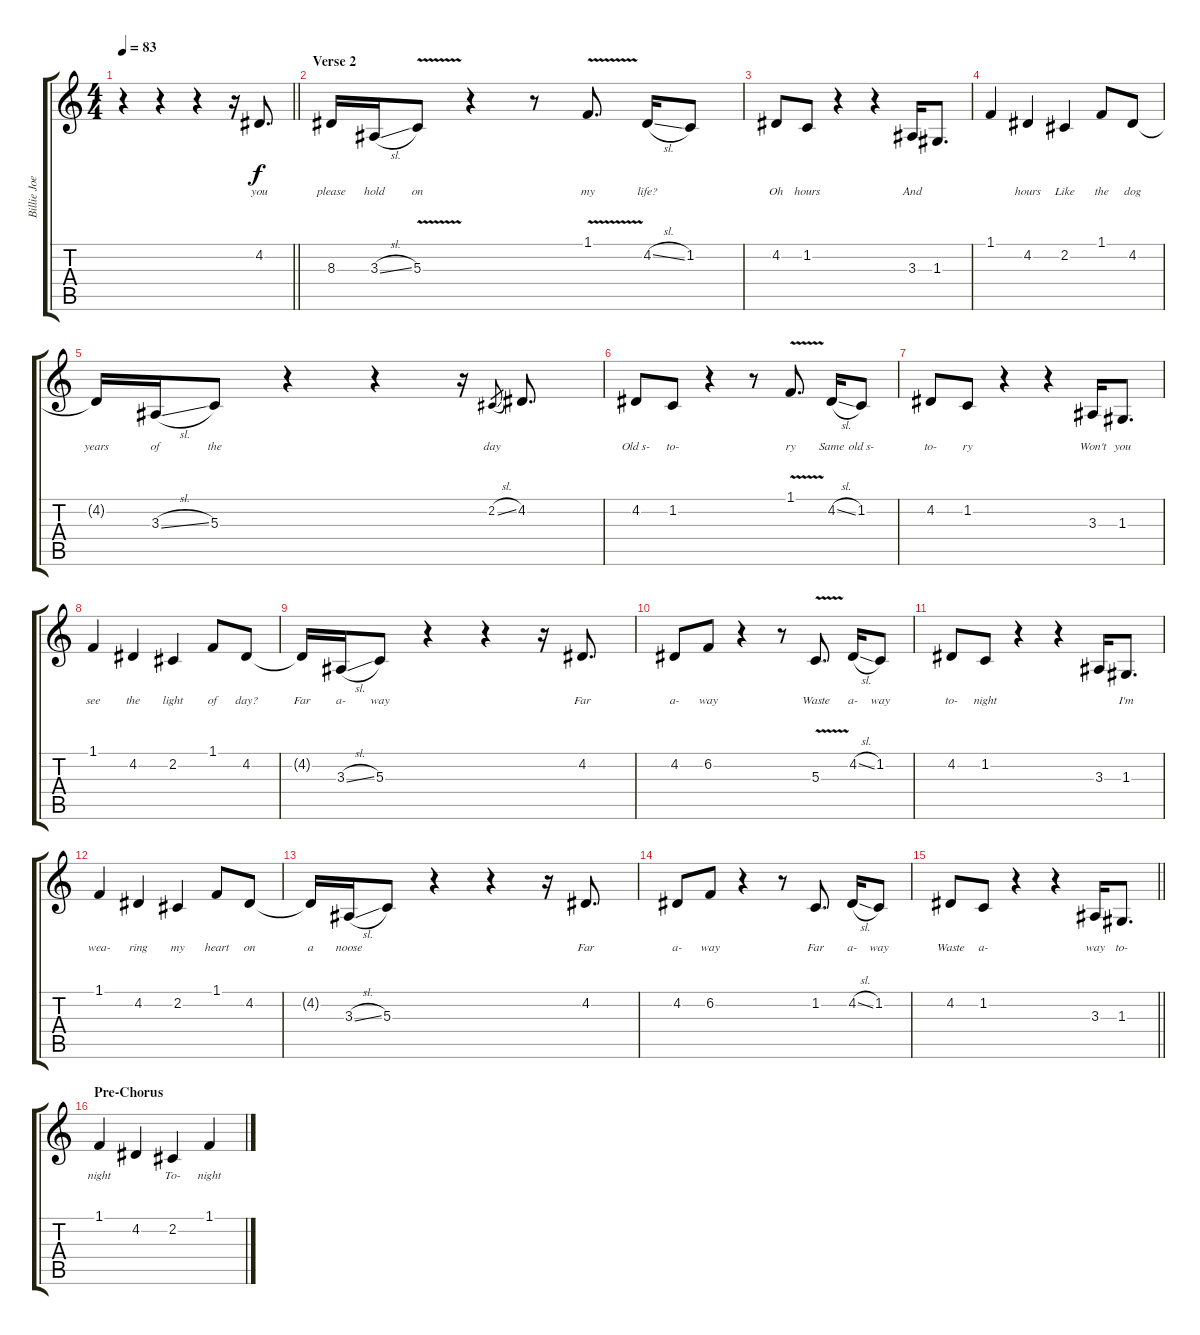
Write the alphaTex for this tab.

\track ("Billie Joe Armstrong [Vocals]" "Billie Joe") {instrument clarinet}
\staff {score tabs}
\tuning (E4 B3 G3 D3 A2 E2) {hide}
\ts (4 4)
\tempo 83
\clef g2
\barLineRight lightlight
\ks c
r.4{dy f} r.4 r.4 r.16 4.2.8{d lyrics (0 "you") lyrics (1 "") lyrics (2 "") lyrics (3 "") lyrics (4 "")} |
\section ("" "Verse 2")
8.3.16{lyrics (0 "please") lyrics (1 "") lyrics (2 "") lyrics (3 "") lyrics (4 "")} 3.3{sl}.16{lyrics (0 "hold") lyrics (1 "") lyrics (2 "") lyrics (3 "") lyrics (4 "")} 5.3{v}.8{lyrics (0 "on") lyrics (1 "") lyrics (2 "") lyrics (3 "") lyrics (4 "")} r.4 r.8 1.1{v}.8{d lyrics (0 "my") lyrics (1 "") lyrics (2 "") lyrics (3 "") lyrics (4 "")} 4.2{sl}.16{lyrics (0 "life?") lyrics (1 "") lyrics (2 "") lyrics (3 "") lyrics (4 "")} 1.2.8{lyrics (0 "") lyrics (1 "") lyrics (2 "") lyrics (3 "") lyrics (4 "")} |
4.2.8{lyrics (0 "Oh") lyrics (1 "") lyrics (2 "") lyrics (3 "") lyrics (4 "")} 1.2.8{lyrics (0 "hours") lyrics (1 "") lyrics (2 "") lyrics (3 "") lyrics (4 "")} r.4 r.4 3.3.16{lyrics (0 "And") lyrics (1 "") lyrics (2 "") lyrics (3 "") lyrics (4 "")} 1.3.8{d lyrics (0 "") lyrics (1 "") lyrics (2 "") lyrics (3 "") lyrics (4 "")} |
1.1.4{lyrics (0 "") lyrics (1 "") lyrics (2 "") lyrics (3 "") lyrics (4 "")} 4.2.4{lyrics (0 "hours") lyrics (1 "") lyrics (2 "") lyrics (3 "") lyrics (4 "")} 2.2.4{lyrics (0 "Like") lyrics (1 "") lyrics (2 "") lyrics (3 "") lyrics (4 "")} 1.1.8{lyrics (0 "the") lyrics (1 "") lyrics (2 "") lyrics (3 "") lyrics (4 "")} 4.2.8{lyrics (0 "dog") lyrics (1 "") lyrics (2 "") lyrics (3 "") lyrics (4 "")} |
4.2{t}.16{lyrics (0 "years") lyrics (1 "") lyrics (2 "") lyrics (3 "") lyrics (4 "")} 3.3{sl}.16{lyrics (0 "of") lyrics (1 "") lyrics (2 "") lyrics (3 "") lyrics (4 "")} 5.3.8{lyrics (0 "the") lyrics (1 "") lyrics (2 "") lyrics (3 "") lyrics (4 "")} r.4 r.4 r.16 2.2{sl}.8{lyrics (0 "day") lyrics (1 "") lyrics (2 "") lyrics (3 "") lyrics (4 "") gr} 4.2.8{d lyrics (0 "") lyrics (1 "") lyrics (2 "") lyrics (3 "") lyrics (4 "")} |
4.2.8{lyrics (0 "Old s-") lyrics (1 "") lyrics (2 "") lyrics (3 "") lyrics (4 "")} 1.2.8{lyrics (0 "to-") lyrics (1 "") lyrics (2 "") lyrics (3 "") lyrics (4 "")} r.4 r.8 1.1{v}.8{d lyrics (0 "ry") lyrics (1 "") lyrics (2 "") lyrics (3 "") lyrics (4 "")} 4.2{sl}.16{lyrics (0 "Same") lyrics (1 "") lyrics (2 "") lyrics (3 "") lyrics (4 "")} 1.2.8{lyrics (0 "old s-") lyrics (1 "") lyrics (2 "") lyrics (3 "") lyrics (4 "")} |
4.2.8{lyrics (0 "to-") lyrics (1 "") lyrics (2 "") lyrics (3 "") lyrics (4 "")} 1.2.8{lyrics (0 "ry") lyrics (1 "") lyrics (2 "") lyrics (3 "") lyrics (4 "")} r.4 r.4 3.3.16{lyrics (0 "Won't") lyrics (1 "") lyrics (2 "") lyrics (3 "") lyrics (4 "")} 1.3.8{d lyrics (0 "you") lyrics (1 "") lyrics (2 "") lyrics (3 "") lyrics (4 "")} |
1.1.4{lyrics (0 "see") lyrics (1 "") lyrics (2 "") lyrics (3 "") lyrics (4 "")} 4.2.4{lyrics (0 "the") lyrics (1 "") lyrics (2 "") lyrics (3 "") lyrics (4 "")} 2.2.4{lyrics (0 "light") lyrics (1 "") lyrics (2 "") lyrics (3 "") lyrics (4 "")} 1.1.8{lyrics (0 "of") lyrics (1 "") lyrics (2 "") lyrics (3 "") lyrics (4 "")} 4.2.8{lyrics (0 "day?") lyrics (1 "") lyrics (2 "") lyrics (3 "") lyrics (4 "")} |
4.2{t}.16{lyrics (0 "Far") lyrics (1 "") lyrics (2 "") lyrics (3 "") lyrics (4 "")} 3.3{sl}.16{lyrics (0 "a-") lyrics (1 "") lyrics (2 "") lyrics (3 "") lyrics (4 "")} 5.3.8{lyrics (0 "way") lyrics (1 "") lyrics (2 "") lyrics (3 "") lyrics (4 "")} r.4 r.4 r.16 4.2.8{d lyrics (0 "Far") lyrics (1 "") lyrics (2 "") lyrics (3 "") lyrics (4 "")} |
4.2.8{lyrics (0 "a-") lyrics (1 "") lyrics (2 "") lyrics (3 "") lyrics (4 "")} 6.2.8{lyrics (0 "way") lyrics (1 "") lyrics (2 "") lyrics (3 "") lyrics (4 "")} r.4 r.8 5.3{v}.8{d lyrics (0 "Waste") lyrics (1 "") lyrics (2 "") lyrics (3 "") lyrics (4 "")} 4.2{sl}.16{lyrics (0 "a-") lyrics (1 "") lyrics (2 "") lyrics (3 "") lyrics (4 "")} 1.2.8{lyrics (0 "way") lyrics (1 "") lyrics (2 "") lyrics (3 "") lyrics (4 "")} |
4.2.8{lyrics (0 "to-") lyrics (1 "") lyrics (2 "") lyrics (3 "") lyrics (4 "")} 1.2.8{lyrics (0 "night") lyrics (1 "") lyrics (2 "") lyrics (3 "") lyrics (4 "")} r.4 r.4 3.3.16{lyrics (0 "") lyrics (1 "") lyrics (2 "") lyrics (3 "") lyrics (4 "")} 1.3.8{d lyrics (0 "I'm") lyrics (1 "") lyrics (2 "") lyrics (3 "") lyrics (4 "")} |
1.1.4{lyrics (0 "wea-") lyrics (1 "") lyrics (2 "") lyrics (3 "") lyrics (4 "")} 4.2.4{lyrics (0 "ring") lyrics (1 "") lyrics (2 "") lyrics (3 "") lyrics (4 "")} 2.2.4{lyrics (0 "my") lyrics (1 "") lyrics (2 "") lyrics (3 "") lyrics (4 "")} 1.1.8{lyrics (0 "heart") lyrics (1 "") lyrics (2 "") lyrics (3 "") lyrics (4 "")} 4.2.8{lyrics (0 "on") lyrics (1 "") lyrics (2 "") lyrics (3 "") lyrics (4 "")} |
4.2{t}.16{lyrics (0 "a") lyrics (1 "") lyrics (2 "") lyrics (3 "") lyrics (4 "")} 3.3{sl}.16{lyrics (0 "noose") lyrics (1 "") lyrics (2 "") lyrics (3 "") lyrics (4 "")} 5.3.8{lyrics (0 "") lyrics (1 "") lyrics (2 "") lyrics (3 "") lyrics (4 "")} r.4 r.4 r.16 4.2.8{d lyrics (0 "Far") lyrics (1 "") lyrics (2 "") lyrics (3 "") lyrics (4 "")} |
4.2.8{lyrics (0 "a-") lyrics (1 "") lyrics (2 "") lyrics (3 "") lyrics (4 "")} 6.2.8{lyrics (0 "way") lyrics (1 "") lyrics (2 "") lyrics (3 "") lyrics (4 "")} r.4 r.8 1.2.8{d lyrics (0 "Far") lyrics (1 "") lyrics (2 "") lyrics (3 "") lyrics (4 "")} 4.2{sl}.16{lyrics (0 "a-") lyrics (1 "") lyrics (2 "") lyrics (3 "") lyrics (4 "")} 1.2.8{lyrics (0 "way") lyrics (1 "") lyrics (2 "") lyrics (3 "") lyrics (4 "")} |
\barLineRight lightlight
4.2.8{lyrics (0 "Waste") lyrics (1 "") lyrics (2 "") lyrics (3 "") lyrics (4 "")} 1.2.8{lyrics (0 "a-") lyrics (1 "") lyrics (2 "") lyrics (3 "") lyrics (4 "")} r.4 r.4 3.3.16{lyrics (0 "way") lyrics (1 "") lyrics (2 "") lyrics (3 "") lyrics (4 "")} 1.3.8{d lyrics (0 "to-") lyrics (1 "") lyrics (2 "") lyrics (3 "") lyrics (4 "")} |
\section ("" "Pre-Chorus")
1.1.4{lyrics (0 "night") lyrics (1 "") lyrics (2 "") lyrics (3 "") lyrics (4 "")} 4.2.4{lyrics (0 "") lyrics (1 "") lyrics (2 "") lyrics (3 "") lyrics (4 "")} 2.2.4{lyrics (0 "To-") lyrics (1 "") lyrics (2 "") lyrics (3 "") lyrics (4 "")} 1.1.4{lyrics (0 "night") lyrics (1 "") lyrics (2 "") lyrics (3 "") lyrics (4 "")}
